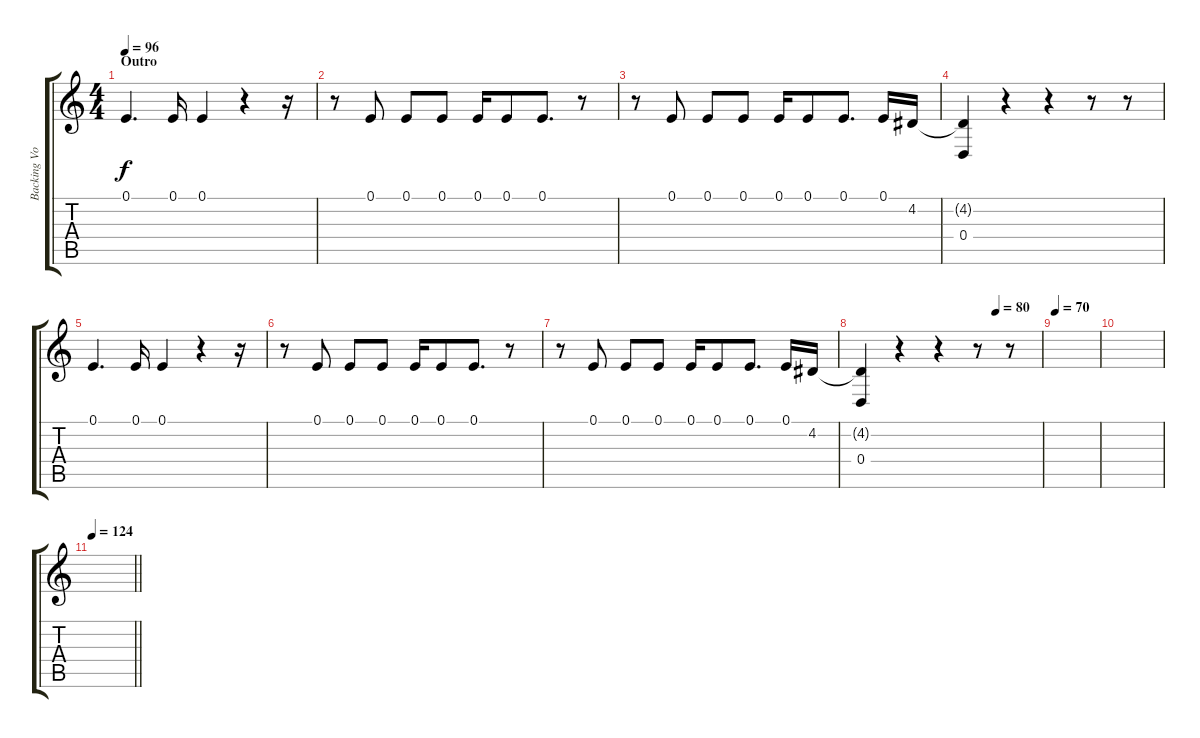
\track ("Backing Vocals" "Backing Vo") {instrument tenorsax}
\staff {score tabs}
\tuning (E4 B3 G3 D3 A2 E2) {hide}
\ts (4 4)
\section ("" "Outro")
\tempo 96
\clef g2
\ks c
0.1.4{d dy f} 0.1.16 0.1.4 r.4 r.16 |
r.8 0.1.8 0.1.8 0.1.8 0.1.16 0.1.8 0.1.8{d} r.8 |
r.8 0.1.8 0.1.8 0.1.8 0.1.16 0.1.8 0.1.8{d} 0.1.16 4.2.16 |
(4.2{t} 0.4).4 r.4 r.4 r.8 r.8 |
0.1.4{d} 0.1.16 0.1.4 r.4 r.16 |
r.8 0.1.8 0.1.8 0.1.8 0.1.16 0.1.8 0.1.8{d} r.8 |
r.8 0.1.8 0.1.8 0.1.8 0.1.16 0.1.8 0.1.8{d} 0.1.16 4.2.16 |
\tempo (80 0.75)
(4.2{t} 0.4).4 r.4 r.4 r.8 r.8 |
\tempo 70
|
|
\tempo 124
\barLineRight lightlight
